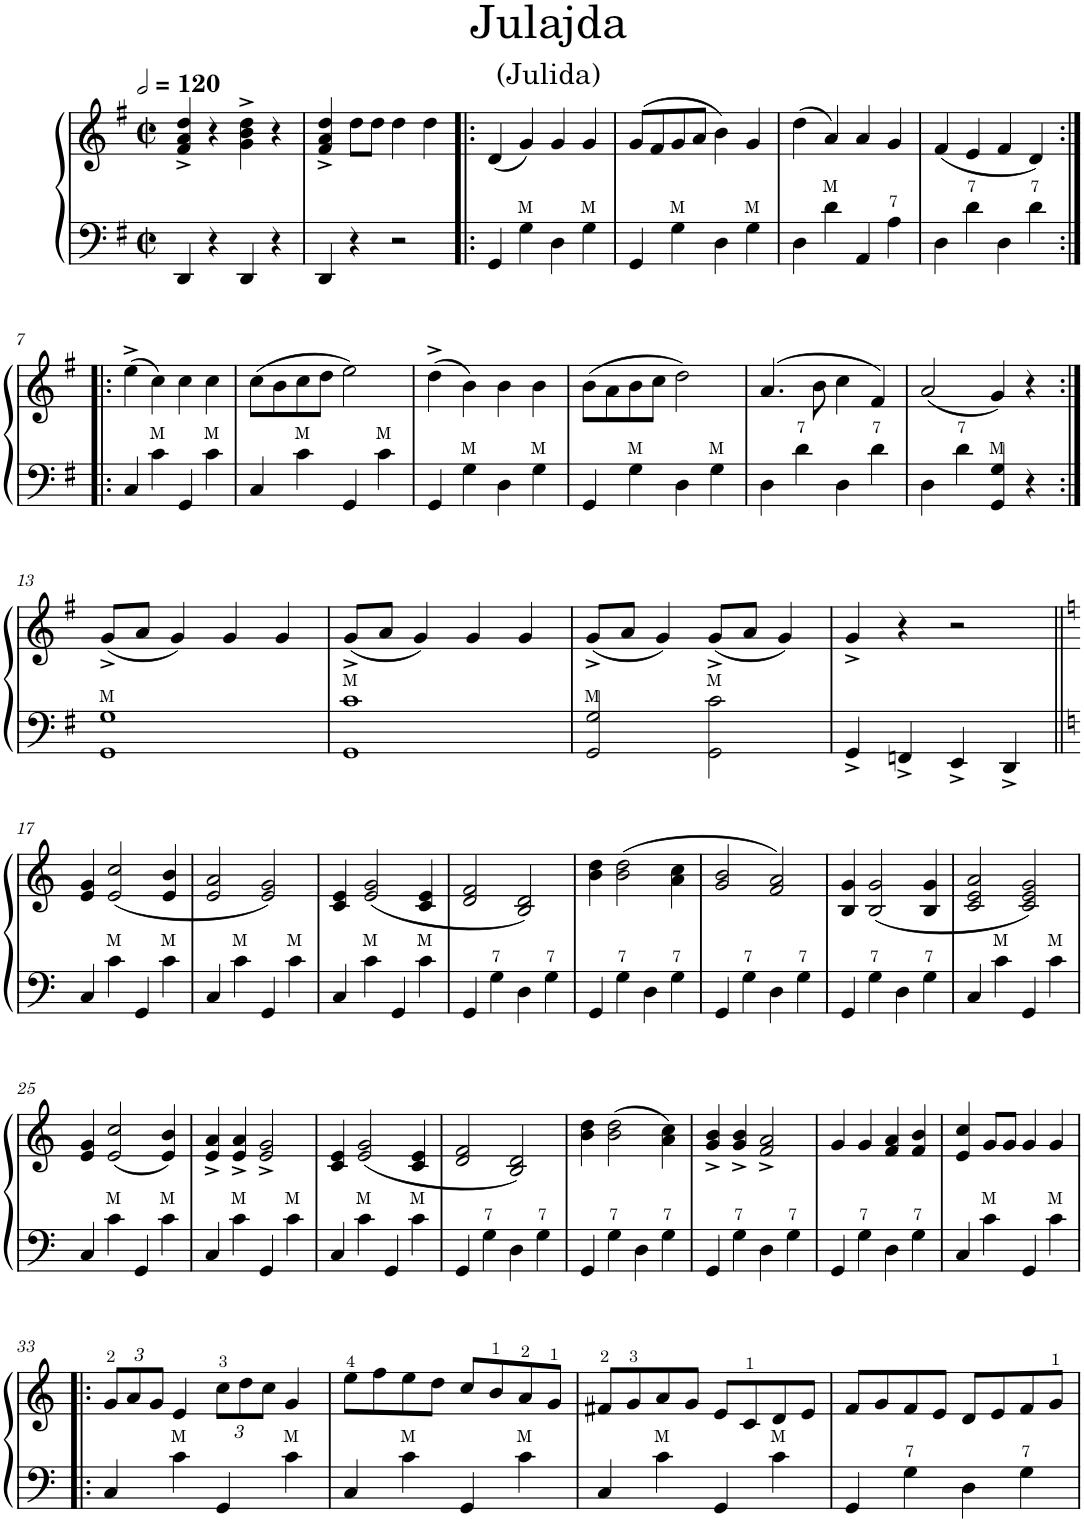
**kern	**kern
*part1	*part1
*staff2	*staff1
*I"Accordion	*
*I'Acc.	*
*clefF4	*clefG2
*k[f#]	*k[f#]
*M2/2	*M2/2
*met(c|)	*met(c|)
*MM240	*MM240
=1	=1
4DD/	4f#/^ 4a/^ 4dd/^
4r	4r
4DD/	4g\^ 4b\^ 4dd\^
4r	4r
=2	=2
4DD/	4f#/^ 4a/^ 4dd/^
4r	8dd\L
.	8dd\J
2r	4dd\
.	4dd\
=3!|:	=3!|:
4GG/	(4d/
4G\	4g/)
4D\	4g/
4G\	4g/
=4	=4
4GG/	(8g/L
.	8f#/
4G\	8g/
.	8a/J
4D\	4b\)
4G\	4g/
=5	=5
4D\	(4dd\
4d\	4a/)
4AA/	4a/
4A\	4g/
=6	=6
4D\	(4f#/
4d\	4e/
4D\	4f#/
4d\	4d/)
!!LO:LB:g=z
=7:|!|:	=7:|!|:
4C/	(4ee^\
4c\	4cc\)
4GG/	4cc\
4c\	4cc\
=8	=8
4C/	(8cc\L
.	8b\
4c\	8cc\
.	8dd\J
4GG/	2ee\)
4c\	.
=9	=9
4GG/	(4dd^\
4G\	4b\)
4D\	4b\
4G\	4b\
=10	=10
4GG/	(8b\L
.	8a\
4G\	8b\
.	8cc\J
4D\	2dd\)
4G\	.
=11	=11
4D\	(4.a/
4d\	.
.	8b\
4D\	4cc\
4d\	4f#/)
=12	=12
4D\	(2a/
4d\	.
4GG/ 4G/	4g/)
4r	4r
!!LO:LB:g=z
=13:|!	=13:|!
1GG 1G	(8g^/L
.	8a/J
.	4g/)
.	4g/
.	4g/
=14	=14
1GG 1c	(8g^/L
.	8a/J
.	4g/)
.	4g/
.	4g/
=15	=15
2GG/ 2G/	(8g^/L
.	8a/J
.	4g/)
2GG\ 2c\	(8g^/L
.	8a/J
.	4g/)
=16	=16
4GG^/	4g^/
4FFn^/	4r
4EE^/	2r
4DD^/	.
!!LO:LB:g=z
=17||	=17||
*k[]	*k[]
4C/	4e/ 4g/
4c\	(2e/ 2cc/
4GG/	.
4c\	4e/ 4b/
=18	=18
4C/	2e/ 2a/
4c\	.
4GG/	2e/ 2g/)
4c\	.
=19	=19
4C/	4c/ 4e/
4c\	(2e/ 2g/
4GG/	.
4c\	4c/ 4e/
=20	=20
4GG/	2d/ 2f/
4G\	.
4D\	2B/ 2d/)
4G\	.
=21	=21
4GG/	4b\ 4dd\
4G\	(2b\ 2dd\
4D\	.
4G\	4a\ 4cc\
=22	=22
4GG/	2g/ 2b/
4G\	.
4D\	2f/ 2a/)
4G\	.
=23	=23
4GG/	4B/ 4g/
4G\	(2B/ 2g/
4D\	.
4G\	4B/ 4g/
=24	=24
4C/	2c/ 2e/ 2a/
4c\	.
4GG/	2c/ 2e/ 2g/)
4c\	.
!!LO:LB:g=z
=25	=25
4C/	4e/ 4g/
4c\	(2e/ 2cc/
4GG/	.
4c\	4e/ 4b/)
=26	=26
4C/	4e/^ 4a/^
4c\	4e/^ 4a/^
4GG/	2e/^ 2g/^
4c\	.
=27	=27
4C/	4c/ 4e/
4c\	(2e/ 2g/
4GG/	.
4c\	4c/ 4e/
=28	=28
4GG/	2d/ 2f/
4G\	.
4D\	2B/ 2d/)
4G\	.
=29	=29
4GG/	4b\ 4dd\
4G\	(2b\ 2dd\
4D\	.
4G\	4a\ 4cc\)
=30	=30
4GG/	4g/^ 4b/^
4G\	4g/^ 4b/^
4D\	2f/^ 2a/^
4G\	.
=31	=31
4GG/	4g/
4G\	4g/
4D\	4f/ 4a/
4G\	4f/ 4b/
=32	=32
4C/	4e/ 4cc/
4c\	8g/L
.	8g/J
4GG/	4g/
4c\	4g/
!!LO:LB:g=z
=33!|:	=33!|:
*	*Xbrackettup
4C/	12g/L
.	12a/
.	12g/J
4c\	4e/
4GG/	12cc\L
.	12dd\
.	12cc\J
4c\	4g/
=34	=34
4C/	8ee\L
.	8ff\
4c\	8ee\
.	8dd\J
4GG/	8cc/L
.	8b/
4c\	8a/
.	8g/J
=35	=35
4C/	8f#X/L
.	8g/
4c\	8a/
.	8g/J
4GG/	8e/L
.	8c/
4c\	8d/
.	8e/J
=36	=36
4GG/	8f/L
.	8g/
4G\	8f/
.	8e/J
4D\	8d/L
.	8e/
4G\	8f/
.	8g/J
=	=
*-	*-
